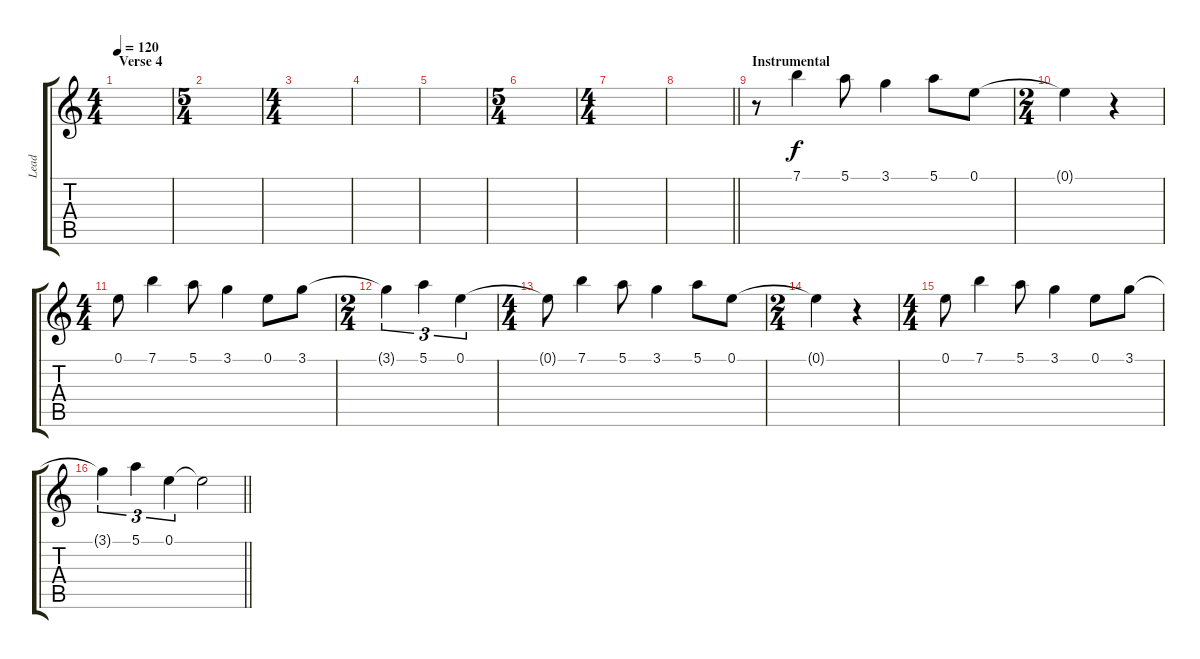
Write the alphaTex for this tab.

\track ("Lead" "Lead") {instrument distortionguitar}
\staff {score tabs}
\tuning (E4 B3 G3 D3 A2 E2) {hide}
\ts (4 4)
\section ("" "Verse 4")
\tempo 120
\clef g2
\ks c
|
\ts (5 4)
|
\ts (4 4)
|
|
|
\ts (5 4)
|
\ts (4 4)
|
\barLineRight lightlight
|
\section ("" "Instrumental")
r.8 7.1.4 5.1.8 3.1.4 5.1.8 0.1.8 |
\ts (2 4)
0.1{t}.4 r.4 |
\ts (4 4)
0.1.8 7.1.4 5.1.8 3.1.4 0.1.8 3.1.8 |
\ts (2 4)
3.1{t}.4{tu (3 2)} 5.1.4{tu (3 2)} 0.1.4{tu (3 2)} |
\ts (4 4)
0.1{t}.8 7.1.4 5.1.8 3.1.4 5.1.8 0.1.8 |
\ts (2 4)
0.1{t}.4 r.4 |
\ts (4 4)
0.1.8 7.1.4 5.1.8 3.1.4 0.1.8 3.1.8 |
\barLineRight lightlight
3.1{t}.4{tu (3 2)} 5.1.4{tu (3 2)} 0.1.4{tu (3 2)} 0.1{t}.2
